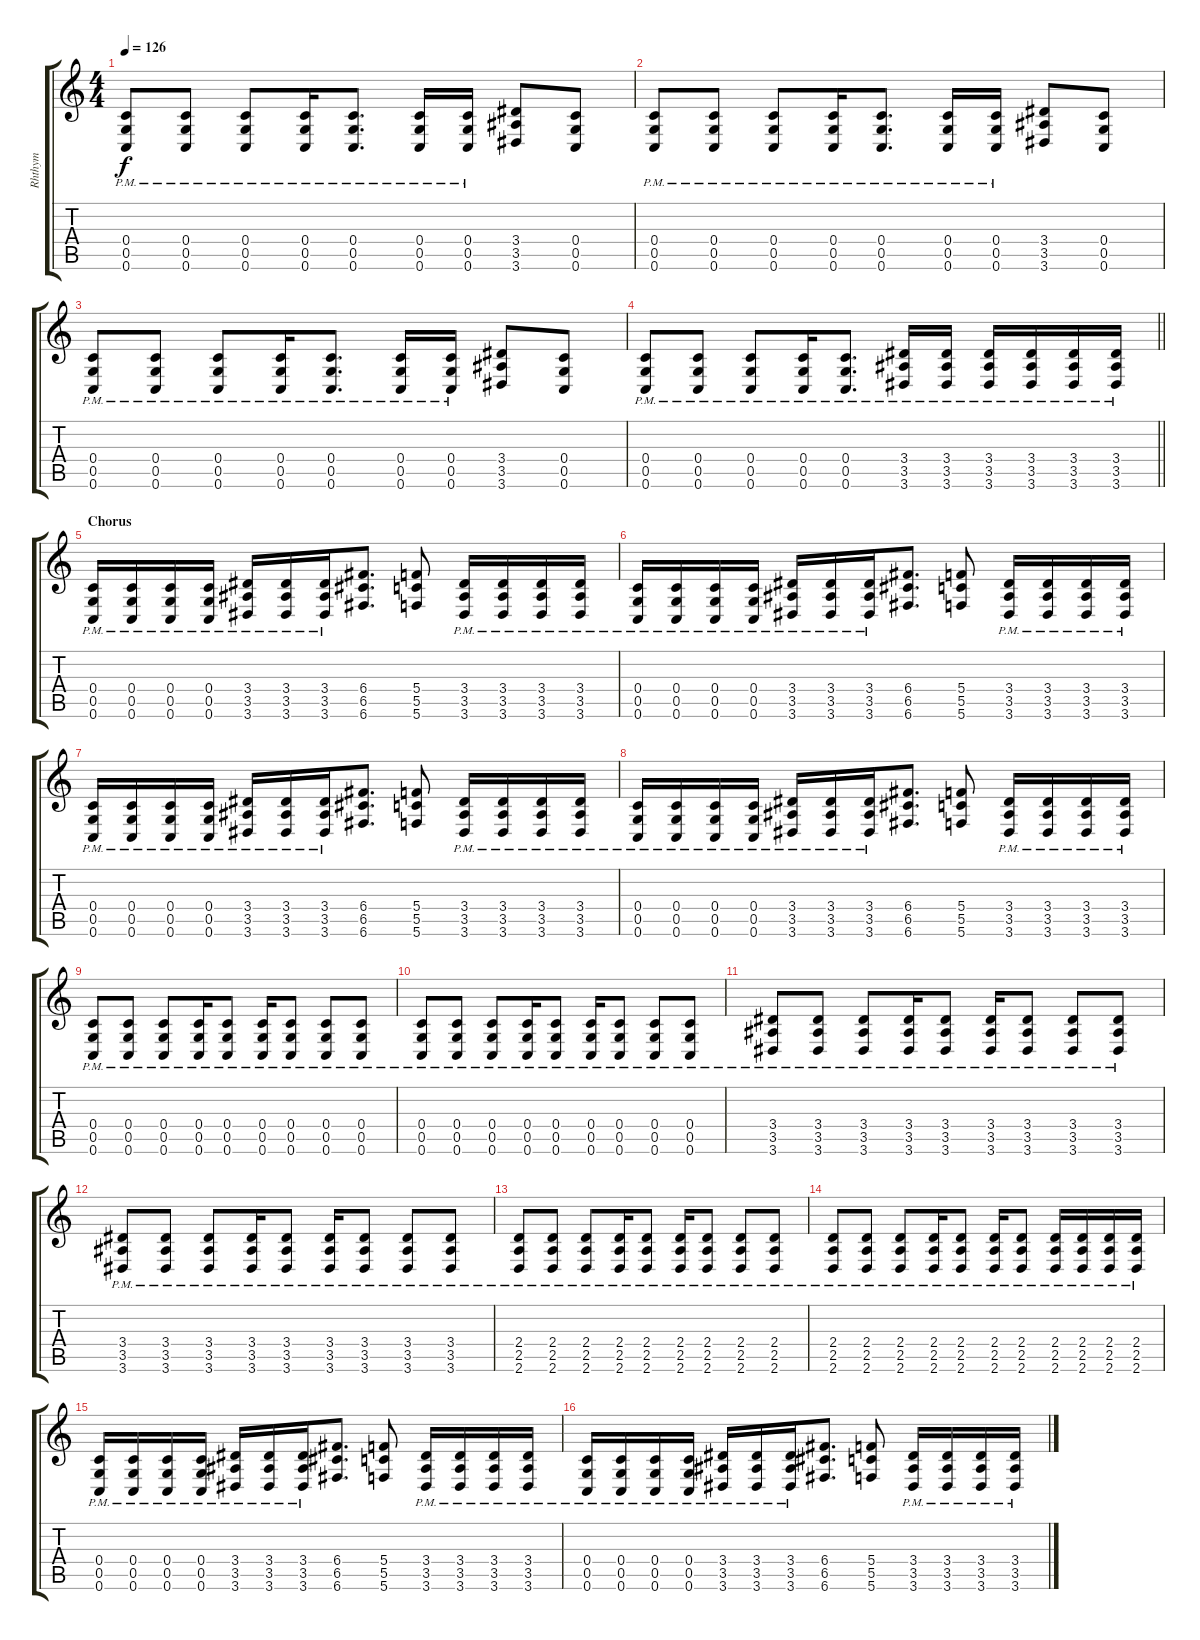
\track ("Rhthym" "Rhthym") {instrument distortionguitar}
\staff {score tabs}
\tuning (D4 A3 F3 C3 G2 C2) {hide}
\ts (4 4)
\tempo 126
\clef g2
\ks c
(0.4{pm} 0.5{pm} 0.6{pm}).8{dy f} (0.4{pm} 0.5{pm} 0.6{pm}).8 (0.4{pm} 0.5{pm} 0.6{pm}).8 (0.4{pm} 0.5{pm} 0.6{pm}).16 (0.4{pm} 0.5{pm} 0.6{pm}).8{d} (0.4{pm} 0.5{pm} 0.6{pm}).16 (0.4{pm} 0.5{pm} 0.6{pm}).16 (3.4 3.5 3.6).8 (0.4 0.5 0.6).8 |
(0.4{pm} 0.5{pm} 0.6{pm}).8 (0.4{pm} 0.5{pm} 0.6{pm}).8 (0.4{pm} 0.5{pm} 0.6{pm}).8 (0.4{pm} 0.5{pm} 0.6{pm}).16 (0.4{pm} 0.5{pm} 0.6{pm}).8{d} (0.4{pm} 0.5{pm} 0.6{pm}).16 (0.4{pm} 0.5{pm} 0.6{pm}).16 (3.4 3.5 3.6).8 (0.4 0.5 0.6).8 |
(0.4{pm} 0.5{pm} 0.6{pm}).8 (0.4{pm} 0.5{pm} 0.6{pm}).8 (0.4{pm} 0.5{pm} 0.6{pm}).8 (0.4{pm} 0.5{pm} 0.6{pm}).16 (0.4{pm} 0.5{pm} 0.6{pm}).8{d} (0.4{pm} 0.5{pm} 0.6{pm}).16 (0.4{pm} 0.5{pm} 0.6{pm}).16 (3.4 3.5 3.6).8 (0.4 0.5 0.6).8 |
\barLineRight lightlight
(0.4{pm} 0.5{pm} 0.6{pm}).8 (0.4{pm} 0.5{pm} 0.6{pm}).8 (0.4{pm} 0.5{pm} 0.6{pm}).8 (0.4{pm} 0.5{pm} 0.6{pm}).16 (0.4{pm} 0.5{pm} 0.6{pm}).8{d} (3.4{pm} 3.5{pm} 3.6{pm}).16 (3.4{pm} 3.5{pm} 3.6{pm}).16 (3.4{pm} 3.5{pm} 3.6{pm}).16 (3.4{pm} 3.5{pm} 3.6{pm}).16 (3.4{pm} 3.5{pm} 3.6{pm}).16 (3.4{pm} 3.5{pm} 3.6{pm}).16 |
\section ("" "Chorus")
(0.4{pm} 0.5{pm} 0.6{pm}).16 (0.4{pm} 0.5{pm} 0.6{pm}).16 (0.4{pm} 0.5{pm} 0.6{pm}).16 (0.4{pm} 0.5{pm} 0.6{pm}).16 (3.4{pm} 3.5{pm} 3.6{pm}).16 (3.4{pm} 3.5{pm} 3.6{pm}).16 (3.4{pm} 3.5{pm} 3.6{pm}).16 (6.4 6.5 6.6).8{d} (5.4 5.5 5.6).8 (3.4{pm} 3.5{pm} 3.6{pm}).16 (3.4{pm} 3.5{pm} 3.6{pm}).16 (3.4{pm} 3.5{pm} 3.6{pm}).16 (3.4{pm} 3.5{pm} 3.6{pm}).16 |
(0.4{pm} 0.5{pm} 0.6{pm}).16 (0.4{pm} 0.5{pm} 0.6{pm}).16 (0.4{pm} 0.5{pm} 0.6{pm}).16 (0.4{pm} 0.5{pm} 0.6{pm}).16 (3.4{pm} 3.5{pm} 3.6{pm}).16 (3.4{pm} 3.5{pm} 3.6{pm}).16 (3.4{pm} 3.5{pm} 3.6{pm}).16 (6.4 6.5 6.6).8{d} (5.4 5.5 5.6).8 (3.4{pm} 3.5{pm} 3.6{pm}).16 (3.4{pm} 3.5{pm} 3.6{pm}).16 (3.4{pm} 3.5{pm} 3.6{pm}).16 (3.4{pm} 3.5{pm} 3.6{pm}).16 |
(0.4{pm} 0.5{pm} 0.6{pm}).16 (0.4{pm} 0.5{pm} 0.6{pm}).16 (0.4{pm} 0.5{pm} 0.6{pm}).16 (0.4{pm} 0.5{pm} 0.6{pm}).16 (3.4{pm} 3.5{pm} 3.6{pm}).16 (3.4{pm} 3.5{pm} 3.6{pm}).16 (3.4{pm} 3.5{pm} 3.6{pm}).16 (6.4 6.5 6.6).8{d} (5.4 5.5 5.6).8 (3.4{pm} 3.5{pm} 3.6{pm}).16 (3.4{pm} 3.5{pm} 3.6{pm}).16 (3.4{pm} 3.5{pm} 3.6{pm}).16 (3.4{pm} 3.5{pm} 3.6{pm}).16 |
(0.4{pm} 0.5{pm} 0.6{pm}).16 (0.4{pm} 0.5{pm} 0.6{pm}).16 (0.4{pm} 0.5{pm} 0.6{pm}).16 (0.4{pm} 0.5{pm} 0.6{pm}).16 (3.4{pm} 3.5{pm} 3.6{pm}).16 (3.4{pm} 3.5{pm} 3.6{pm}).16 (3.4{pm} 3.5{pm} 3.6{pm}).16 (6.4 6.5 6.6).8{d} (5.4 5.5 5.6).8 (3.4{pm} 3.5{pm} 3.6{pm}).16 (3.4{pm} 3.5{pm} 3.6{pm}).16 (3.4{pm} 3.5{pm} 3.6{pm}).16 (3.4{pm} 3.5{pm} 3.6{pm}).16 |
(0.4{pm} 0.5{pm} 0.6{pm}).8 (0.4{pm} 0.5{pm} 0.6{pm}).8 (0.4{pm} 0.5{pm} 0.6{pm}).8 (0.4{pm} 0.5{pm} 0.6{pm}).16 (0.4{pm} 0.5{pm} 0.6{pm}).8 (0.4{pm} 0.5{pm} 0.6{pm}).16 (0.4{pm} 0.5{pm} 0.6{pm}).8 (0.4{pm} 0.5{pm} 0.6{pm}).8 (0.4{pm} 0.5{pm} 0.6{pm}).8 |
(0.4{pm} 0.5{pm} 0.6{pm}).8 (0.4{pm} 0.5{pm} 0.6{pm}).8 (0.4{pm} 0.5{pm} 0.6{pm}).8 (0.4{pm} 0.5{pm} 0.6{pm}).16 (0.4{pm} 0.5{pm} 0.6{pm}).8 (0.4{pm} 0.5{pm} 0.6{pm}).16 (0.4{pm} 0.5{pm} 0.6{pm}).8 (0.4{pm} 0.5{pm} 0.6{pm}).8 (0.4{pm} 0.5{pm} 0.6{pm}).8 |
(3.4{pm} 3.5{pm} 3.6{pm}).8 (3.4{pm} 3.5{pm} 3.6{pm}).8 (3.4{pm} 3.5{pm} 3.6{pm}).8 (3.4{pm} 3.5{pm} 3.6{pm}).16 (3.4{pm} 3.5{pm} 3.6{pm}).8 (3.4{pm} 3.5{pm} 3.6{pm}).16 (3.4{pm} 3.5{pm} 3.6{pm}).8 (3.4{pm} 3.5{pm} 3.6{pm}).8 (3.4{pm} 3.5{pm} 3.6{pm}).8 |
(3.4{pm} 3.5{pm} 3.6{pm}).8 (3.4{pm} 3.5{pm} 3.6{pm}).8 (3.4{pm} 3.5{pm} 3.6{pm}).8 (3.4{pm} 3.5{pm} 3.6{pm}).16 (3.4{pm} 3.5{pm} 3.6{pm}).8 (3.4{pm} 3.5{pm} 3.6{pm}).16 (3.4{pm} 3.5{pm} 3.6{pm}).8 (3.4{pm} 3.5{pm} 3.6{pm}).8 (3.4{pm} 3.5{pm} 3.6{pm}).8 |
(2.4{pm} 2.5{pm} 2.6{pm}).8 (2.4{pm} 2.5{pm} 2.6{pm}).8 (2.4{pm} 2.5{pm} 2.6{pm}).8 (2.4{pm} 2.5{pm} 2.6{pm}).16 (2.4{pm} 2.5{pm} 2.6{pm}).8 (2.4{pm} 2.5{pm} 2.6{pm}).16 (2.4{pm} 2.5{pm} 2.6{pm}).8 (2.4{pm} 2.5{pm} 2.6{pm}).8 (2.4{pm} 2.5{pm} 2.6{pm}).8 |
(2.4{pm} 2.5{pm} 2.6{pm}).8 (2.4{pm} 2.5{pm} 2.6{pm}).8 (2.4{pm} 2.5{pm} 2.6{pm}).8 (2.4{pm} 2.5{pm} 2.6{pm}).16 (2.4{pm} 2.5{pm} 2.6{pm}).8 (2.4{pm} 2.5{pm} 2.6{pm}).16 (2.4{pm} 2.5{pm} 2.6{pm}).8 (2.4{pm} 2.5{pm} 2.6{pm}).16 (2.4{pm} 2.5{pm} 2.6{pm}).16 (2.4{pm} 2.5{pm} 2.6{pm}).16 (2.4{pm} 2.5{pm} 2.6{pm}).16 |
(0.4{pm} 0.5{pm} 0.6{pm}).16 (0.4{pm} 0.5{pm} 0.6{pm}).16 (0.4{pm} 0.5{pm} 0.6{pm}).16 (0.4{pm} 0.5{pm} 0.6{pm}).16 (3.4{pm} 3.5{pm} 3.6{pm}).16 (3.4{pm} 3.5{pm} 3.6{pm}).16 (3.4{pm} 3.5{pm} 3.6{pm}).16 (6.4 6.5 6.6).8{d} (5.4 5.5 5.6).8 (3.4{pm} 3.5{pm} 3.6{pm}).16 (3.4{pm} 3.5{pm} 3.6{pm}).16 (3.4{pm} 3.5{pm} 3.6{pm}).16 (3.4{pm} 3.5{pm} 3.6{pm}).16 |
(0.4{pm} 0.5{pm} 0.6{pm}).16 (0.4{pm} 0.5{pm} 0.6{pm}).16 (0.4{pm} 0.5{pm} 0.6{pm}).16 (0.4{pm} 0.5{pm} 0.6{pm}).16 (3.4{pm} 3.5{pm} 3.6{pm}).16 (3.4{pm} 3.5{pm} 3.6{pm}).16 (3.4{pm} 3.5{pm} 3.6{pm}).16 (6.4 6.5 6.6).8{d} (5.4 5.5 5.6).8 (3.4{pm} 3.5{pm} 3.6{pm}).16 (3.4{pm} 3.5{pm} 3.6{pm}).16 (3.4{pm} 3.5{pm} 3.6{pm}).16 (3.4{pm} 3.5{pm} 3.6{pm}).16
